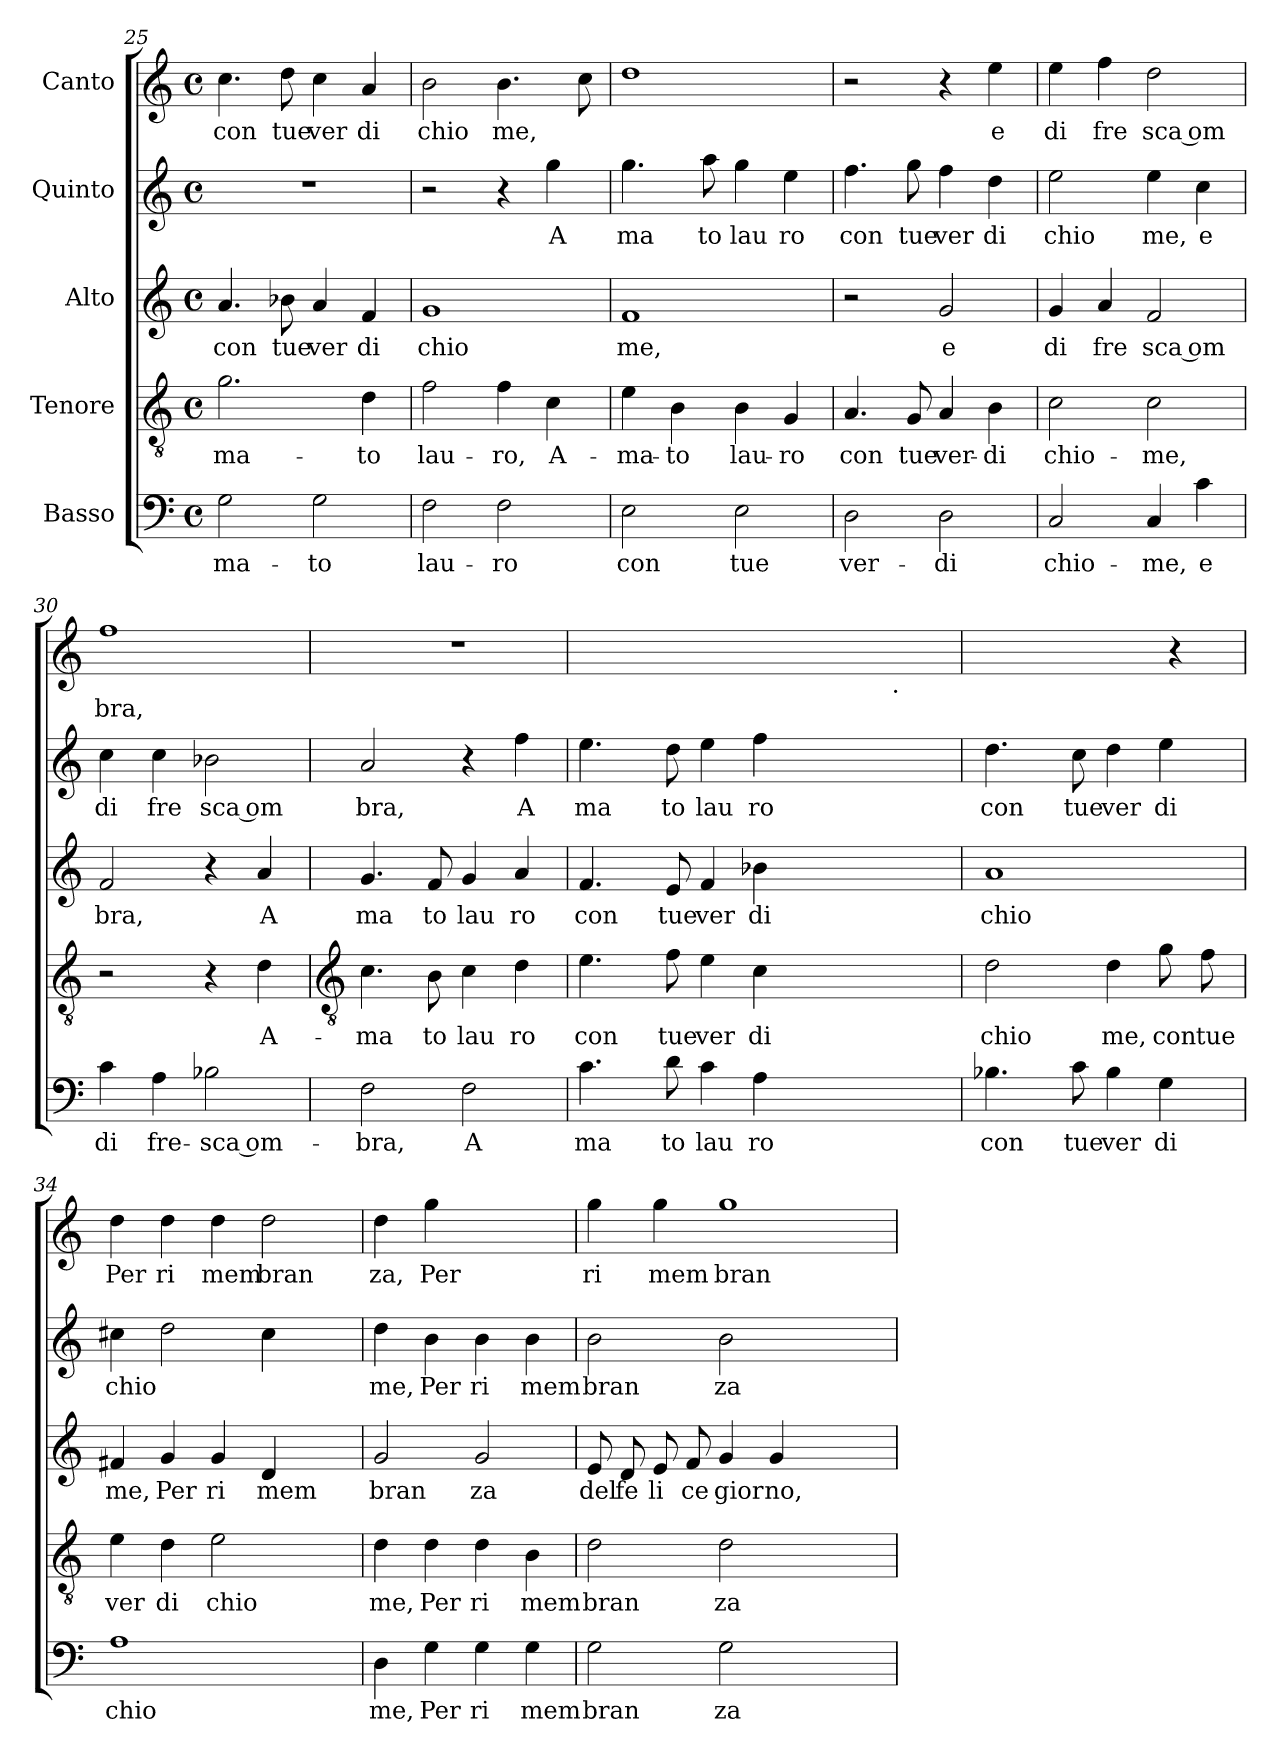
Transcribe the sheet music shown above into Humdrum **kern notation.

**kern	**text	**kern	**text	**kern	**text	**kern	**text	**kern	**text
*part5	*part5	*part4	*part4	*part3	*part3	*part2	*part2	*part1	*part1
*staff5	*staff5	*staff4	*staff4	*staff3	*staff3	*staff2	*staff2	*staff1	*staff1
*I"Basso	*	*I"Tenore	*	*I"Alto	*	*I"Quinto	*	*I"Canto	*
!!LO:LB:g=z
*clefF4	*	*clefGv2	*	*clefG2	*	*clefG2	*	*clefG2	*
*k[]	*	*k[]	*	*k[]	*	*k[]	*	*k[]	*
*C:	*	*C:	*	*C:	*	*C:	*	*C:	*
*M4/4	*	*M4/4	*	*M4/4	*	*M4/4	*	*M4/4	*
*met(c)	*	*met(c)	*	*met(c)	*	*met(c)	*	*met(c)	*
=25	=25	=25	=25	=25	=25	=25	=25	=25	=25
!	!LO:LY:b	!	!LO:LY:b	!	!LO:LY:b	!	!	!	!LO:LY:b
2G\	ma-	2.g\	ma-	4.a/	con	1r	.	4.cc\	con
!	!	!	!	!	!LO:LY:b	!	!	!	!LO:LY:b
.	.	.	.	8b-X\	tue	.	.	8dd\	tue
!	!LO:LY:b	!	!	!	!LO:LY:b	!	!	!	!LO:LY:b
2G\	-to	.	.	4a/	ver	.	.	4cc\	ver
!	!	!	!LO:LY:b	!	!LO:LY:b	!	!	!	!LO:LY:b
.	.	4d\	-to	4f/	di	.	.	4a/	di
=26	=26	=26	=26	=26	=26	=26	=26	=26	=26
!	!LO:LY:b	!	!LO:LY:b	!	!LO:LY:b	!	!	!	!LO:LY:b
2F\	lau-	2f\	lau-	1g	chio	2r	.	2b\	chio
!	!LO:LY:b	!	!LO:LY:b	!	!	!	!	!	!LO:LY:b
2F\	-ro	4f\	-ro,	.	.	4r	.	4.b\	me,
!	!	!	!LO:LY:b	!	!	!	!LO:LY:b	!	!
.	.	4c\	A-	.	.	4gg\	A	.	.
.	.	.	.	.	.	.	.	8cc\	.
=27	=27	=27	=27	=27	=27	=27	=27	=27	=27
!	!LO:LY:b	!	!LO:LY:b	!	!LO:LY:b	!	!LO:LY:b	!	!
2E\	con	4e\	-ma-	1f	me,	4.gg\	ma	1dd	.
!	!	!	!LO:LY:b	!	!	!	!	!	!
.	.	4B\	-to	.	.	.	.	.	.
!	!	!	!	!	!	!	!LO:LY:b	!	!
.	.	.	.	.	.	8aa\	to	.	.
!	!LO:LY:b	!	!LO:LY:b	!	!	!	!LO:LY:b	!	!
2E\	tue	4B\	lau-	.	.	4gg\	lau	.	.
!	!	!	!LO:LY:b	!	!	!	!LO:LY:b	!	!
.	.	4G/	-ro	.	.	4ee\	ro	.	.
=28	=28	=28	=28	=28	=28	=28	=28	=28	=28
!	!LO:LY:b	!	!LO:LY:b	!	!	!	!LO:LY:b	!	!
2D\	ver-	4.A/	con	2r	.	4.ff\	con	2r	.
!	!	!	!LO:LY:b	!	!	!	!LO:LY:b	!	!
.	.	8G/	tue	.	.	8gg\	tue	.	.
!	!LO:LY:b	!	!LO:LY:b	!	!LO:LY:b	!	!LO:LY:b	!	!
2D\	-di	4A/	ver-	2g/	e	4ff\	ver	4r	.
!	!	!	!LO:LY:b	!	!	!	!LO:LY:b	!	!LO:LY:b
.	.	4B\	-di	.	.	4dd\	di	4ee\	e
=29	=29	=29	=29	=29	=29	=29	=29	=29	=29
!	!LO:LY:b	!	!LO:LY:b	!	!LO:LY:b	!	!LO:LY:b	!	!LO:LY:b
2C/	chio-	2c\	chio-	4g/	di	2ee\	chio	4ee\	di
!	!	!	!	!	!LO:LY:b	!	!	!	!LO:LY:b
.	.	.	.	4a/	fre	.	.	4ff\	fre
!	!LO:LY:b	!	!LO:LY:b	!	!LO:LY:b	!	!LO:LY:b	!	!LO:LY:b
4C/	-me,	2c\	-me,	2f/	sca om	4ee\	me,	2dd\	sca om
!	!LO:LY:b	!	!	!	!	!	!LO:LY:b	!	!
4c\	e	.	.	.	.	4cc\	e	.	.
!!LO:LB:g=z
=30	=30	=30	=30	=30	=30	=30	=30	=30	=30
!	!LO:LY:b	!	!	!	!LO:LY:b	!	!LO:LY:b	!	!LO:LY:b
4c\	di	2r	.	2f/	bra,	4cc\	di	1ff	bra,
!	!LO:LY:b	!	!	!	!	!	!LO:LY:b	!	!
4A\	fre-	.	.	.	.	4cc\	fre	.	.
!	!LO:LY:b	!	!	!	!	!	!LO:LY:b	!	!
2B-X\	-sca om-	4r	.	4r	.	2b-X\	sca om	.	.
!	!	!	!LO:LY:b	!	!LO:LY:b	!	!	!	!
.	.	4d\	A-	4a/	A	.	.	.	.
!!LO:LB:g=z
=31	=31	=31	=31	=31	=31	=31	=31	=31	=31
*	*	*clefGv2	*	*	*	*	*	*	*
!	!LO:LY:b	!	!LO:LY:b	!	!LO:LY:b	!	!LO:LY:b	!	!
2F\	-bra,	4.c\	-ma	4.g/	ma	2a/	bra,	1r	.
!	!	!	!LO:LY:b	!	!LO:LY:b	!	!	!	!
.	.	8B\	to	8f/	to	.	.	.	.
!	!LO:LY:b	!	!LO:LY:b	!	!LO:LY:b	!	!	!	!
2F\	A	4c\	lau	4g/	lau	4r	.	.	.
!	!	!	!LO:LY:b	!	!LO:LY:b	!	!LO:LY:b	!	!
.	.	4d\	ro	4a/	ro	4ff\	A	.	.
=32	=32	=32	=32	=32	=32	=32	=32	=32	=32
!	!LO:LY:b	!	!LO:LY:b	!	!LO:LY:b	!	!LO:LY:b	!	!
4.c\	ma	4.e\	con	4.f/	con	4.ee\	ma	4ryy	.
.	.	.	.	.	.	.	.	4ryy	.
!	!LO:LY:b	!	!LO:LY:b	!	!LO:LY:b	!	!LO:LY:b	!	!
8d\	to	8f\	tue	8e/	tue	8dd\	to	.	.
!	!LO:LY:b	!	!LO:LY:b	!	!LO:LY:b	!	!LO:LY:b	!	!
4c\	lau	4e\	ver	4f/	ver	4ee\	lau	4ryy	.
!	!LO:LY:b	!	!LO:LY:b	!	!LO:LY:b	!	!LO:LY:b	!	!
4A\	ro	4c\	di	4b-X\	di	4ff\	ro	64ryy	.
.	.	.	.	.	.	.	.	64ryy	.
.	.	.	.	.	.	.	.	64ryy	.
.	.	.	.	.	.	.	.	64ryy	.
.	.	.	.	.	.	.	.	64ryy	.
.	.	.	.	.	.	.	.	64ryy	.
.	.	.	.	.	.	.	.	64ryy	.
.	.	.	.	.	.	.	.	64ryy	.
.	.	.	.	.	.	.	.	64ryy	.
.	.	.	.	.	.	.	.	64ryy	.
.	.	.	.	.	.	.	.	64ryy	.
.	.	.	.	.	.	.	.	64ryy	.
.	.	.	.	.	.	.	.	64ryy	.
.	.	.	.	.	.	.	.	64ryy	.
!	!	!	!	!	!	!	!	!LO:TX:b:t=.	!
.	.	.	.	.	.	.	.	64ryy	.
.	.	.	.	.	.	.	.	4ryy	.
8...ryy	.	8...ryy	.	8...ryy	.	8...ryy	.	.	.
=33	=33	=33	=33	=33	=33	=33	=33	=33	=33
!	!LO:LY:b	!	!LO:LY:b	!	!LO:LY:b	!	!LO:LY:b	!	!
4.B-X\	con	2d\	chio	1a	chio	4.dd\	con	4ryy	.
.	.	.	.	.	.	.	.	4ryy	.
!	!LO:LY:b	!	!	!	!	!	!LO:LY:b	!	!
8c\	tue	.	.	.	.	8cc\	tue	.	.
!	!LO:LY:b	!	!LO:LY:b	!	!	!	!LO:LY:b	!	!
4B-\	ver	4d\	me,	.	.	4dd\	ver	4ryy	.
!	!LO:LY:b	!	!LO:LY:b	!	!	!	!LO:LY:b	!	!
4G\	di	8g\	con	.	.	4ee\	di	64ryy	.
.	.	.	.	.	.	.	.	4r	.
!	!	!	!LO:LY:b	!	!	!	!	!	!
.	.	8f\	tue	.	.	.	.	.	.
64ryy	.	64ryy	.	64ryy	.	64ryy	.	.	.
=34	=34	=34	=34	=34	=34	=34	=34	=34	=34
!	!LO:LY:b	!	!LO:LY:b	!	!LO:LY:b	!	!LO:LY:b	!	!LO:LY:b
1A	chio	4e\	ver	4f#X/	me,	4cc#X\	chio	4dd\	Per
!	!	!	!LO:LY:b	!	!LO:LY:b	!	!	!	!LO:LY:b
.	.	4d\	di	4g/	Per	2dd\	.	4dd\	ri
!	!	!	!LO:LY:b	!	!LO:LY:b	!	!	!	!LO:LY:b
.	.	2e\	chio	4g/	ri	.	.	4dd\	mem
!	!	!	!	!	!LO:LY:b	!	!	!	!LO:LY:b
.	.	.	.	4d/	mem	4cc#\	.	2dd\	bran
4ryy	.	4ryy	.	4ryy	.	4ryy	.	.	.
=35	=35	=35	=35	=35	=35	=35	=35	=35	=35
!	!LO:LY:b	!	!LO:LY:b	!	!LO:LY:b	!	!LO:LY:b	!	!LO:LY:b
4D\	me,	4d\	me,	2g/	bran	4dd\	me,	4dd\	za,
!	!LO:LY:b	!	!LO:LY:b	!	!	!	!LO:LY:b	!	!LO:LY:b
4G\	Per	4d\	Per	.	.	4b\	Per	4gg\	Per
!	!LO:LY:b	!	!LO:LY:b	!	!LO:LY:b	!	!LO:LY:b	!	!
4G\	ri	4d\	ri	2g/	za	4b\	ri	2ryy	.
!	!LO:LY:b	!	!LO:LY:b	!	!	!	!LO:LY:b	!	!
4G\	mem	4B\	mem	.	.	4b\	mem	.	.
!!LO:LB:g=z
=36	=36	=36	=36	=36	=36	=36	=36	=36	=36
!	!LO:LY:b	!	!LO:LY:b	!	!LO:LY:b	!	!LO:LY:b	!	!LO:LY:b
2G\	bran	2d\	bran	8e/	del	2b\	bran	4gg\	ri
!	!	!	!	!	!LO:LY:b	!	!	!	!
.	.	.	.	8d/	fe	.	.	.	.
!	!	!	!	!	!LO:LY:b	!	!	!	!LO:LY:b
.	.	.	.	8e/	li	.	.	4gg\	mem
!	!	!	!	!	!LO:LY:b	!	!	!	!
.	.	.	.	8f/	ce	.	.	.	.
!	!LO:LY:b	!	!LO:LY:b	!	!LO:LY:b	!	!LO:LY:b	!	!LO:LY:b
2G\	za	2d\	za	4g/	gior	2b\	za	1gg	bran
!	!	!	!	!	!LO:LY:b	!	!	!	!
.	.	.	.	4g/	no,	.	.	.	.
2ryy	.	2ryy	.	2ryy	.	2ryy	.	.	.
=	=	=	=	=	=	=	=	=	=
*-	*-	*-	*-	*-	*-	*-	*-	*-	*-
